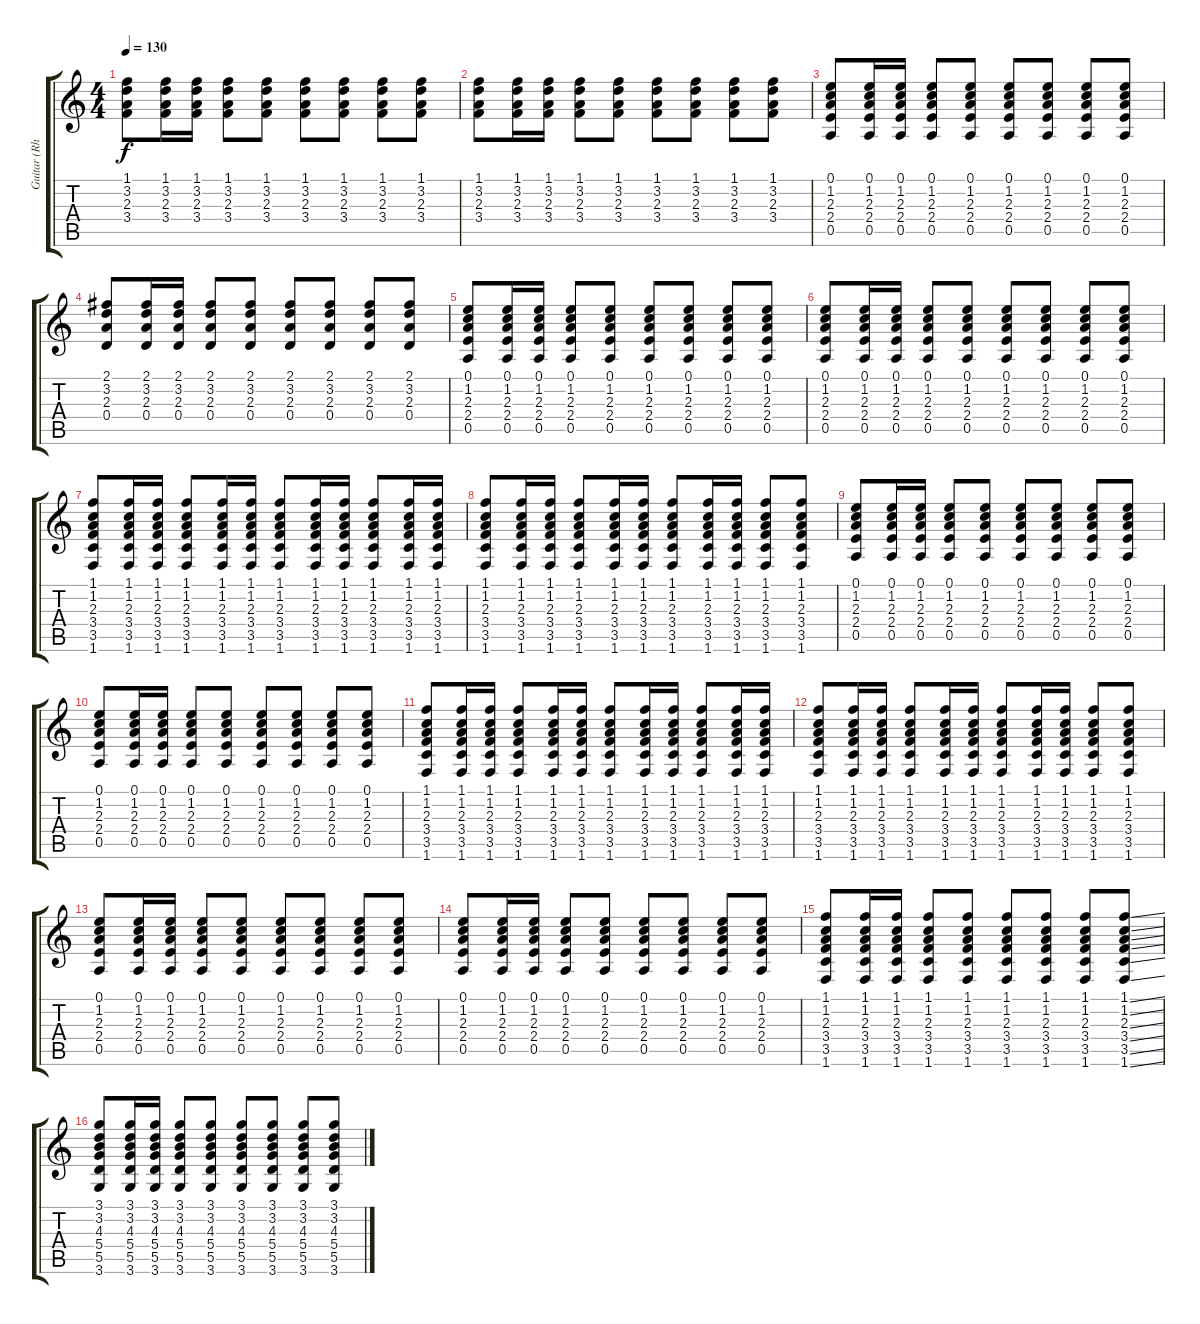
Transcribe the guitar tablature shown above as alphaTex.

\track ("Guitar (Rhythm)" "Guitar (Rh") {instrument acousticguitarsteel}
\staff {score tabs}
\tuning (E4 B3 G3 D3 A2 E2) {hide}
\ts (4 4)
\tempo 130
\clef g2
\ks c
(1.1 3.2 2.3 3.4).8{dy f} (1.1 3.2 2.3 3.4).16 (1.1 3.2 2.3 3.4).16 (1.1 3.2 2.3 3.4).8 (1.1 3.2 2.3 3.4).8 (1.1 3.2 2.3 3.4).8 (1.1 3.2 2.3 3.4).8 (1.1 3.2 2.3 3.4).8 (1.1 3.2 2.3 3.4).8 |
(1.1 3.2 2.3 3.4).8 (1.1 3.2 2.3 3.4).16 (1.1 3.2 2.3 3.4).16 (1.1 3.2 2.3 3.4).8 (1.1 3.2 2.3 3.4).8 (1.1 3.2 2.3 3.4).8 (1.1 3.2 2.3 3.4).8 (1.1 3.2 2.3 3.4).8 (1.1 3.2 2.3 3.4).8 |
(0.1 1.2 2.3 2.4 0.5).8 (0.1 1.2 2.3 2.4 0.5).16 (0.1 1.2 2.3 2.4 0.5).16 (0.1 1.2 2.3 2.4 0.5).8 (0.1 1.2 2.3 2.4 0.5).8 (0.1 1.2 2.3 2.4 0.5).8 (0.1 1.2 2.3 2.4 0.5).8 (0.1 1.2 2.3 2.4 0.5).8 (0.1 1.2 2.3 2.4 0.5).8 |
(2.1 3.2 2.3 0.4).8 (2.1 3.2 2.3 0.4).16 (2.1 3.2 2.3 0.4).16 (2.1 3.2 2.3 0.4).8 (2.1 3.2 2.3 0.4).8 (2.1 3.2 2.3 0.4).8 (2.1 3.2 2.3 0.4).8 (2.1 3.2 2.3 0.4).8 (2.1 3.2 2.3 0.4).8 |
(0.1 1.2 2.3 2.4 0.5).8 (0.1 1.2 2.3 2.4 0.5).16 (0.1 1.2 2.3 2.4 0.5).16 (0.1 1.2 2.3 2.4 0.5).8 (0.1 1.2 2.3 2.4 0.5).8 (0.1 1.2 2.3 2.4 0.5).8 (0.1 1.2 2.3 2.4 0.5).8 (0.1 1.2 2.3 2.4 0.5).8 (0.1 1.2 2.3 2.4 0.5).8 |
(0.1 1.2 2.3 2.4 0.5).8 (0.1 1.2 2.3 2.4 0.5).16 (0.1 1.2 2.3 2.4 0.5).16 (0.1 1.2 2.3 2.4 0.5).8 (0.1 1.2 2.3 2.4 0.5).8 (0.1 1.2 2.3 2.4 0.5).8 (0.1 1.2 2.3 2.4 0.5).8 (0.1 1.2 2.3 2.4 0.5).8 (0.1 1.2 2.3 2.4 0.5).8 |
(1.1 1.2 2.3 3.4 3.5 1.6).8 (1.1 1.2 2.3 3.4 3.5 1.6).16 (1.1 1.2 2.3 3.4 3.5 1.6).16 (1.1 1.2 2.3 3.4 3.5 1.6).8 (1.1 1.2 2.3 3.4 3.5 1.6).16 (1.1 1.2 2.3 3.4 3.5 1.6).16 (1.1 1.2 2.3 3.4 3.5 1.6).8 (1.1 1.2 2.3 3.4 3.5 1.6).16 (1.1 1.2 2.3 3.4 3.5 1.6).16 (1.1 1.2 2.3 3.4 3.5 1.6).8 (1.1 1.2 2.3 3.4 3.5 1.6).16 (1.1 1.2 2.3 3.4 3.5 1.6).16 |
(1.1 1.2 2.3 3.4 3.5 1.6).8 (1.1 1.2 2.3 3.4 3.5 1.6).16 (1.1 1.2 2.3 3.4 3.5 1.6).16 (1.1 1.2 2.3 3.4 3.5 1.6).8 (1.1 1.2 2.3 3.4 3.5 1.6).16 (1.1 1.2 2.3 3.4 3.5 1.6).16 (1.1 1.2 2.3 3.4 3.5 1.6).8 (1.1 1.2 2.3 3.4 3.5 1.6).16 (1.1 1.2 2.3 3.4 3.5 1.6).16 (1.1 1.2 2.3 3.4 3.5 1.6).8 (1.1 1.2 2.3 3.4 3.5 1.6).8 |
(0.1 1.2 2.3 2.4 0.5).8 (0.1 1.2 2.3 2.4 0.5).16 (0.1 1.2 2.3 2.4 0.5).16 (0.1 1.2 2.3 2.4 0.5).8 (0.1 1.2 2.3 2.4 0.5).8 (0.1 1.2 2.3 2.4 0.5).8 (0.1 1.2 2.3 2.4 0.5).8 (0.1 1.2 2.3 2.4 0.5).8 (0.1 1.2 2.3 2.4 0.5).8 |
(0.1 1.2 2.3 2.4 0.5).8 (0.1 1.2 2.3 2.4 0.5).16 (0.1 1.2 2.3 2.4 0.5).16 (0.1 1.2 2.3 2.4 0.5).8 (0.1 1.2 2.3 2.4 0.5).8 (0.1 1.2 2.3 2.4 0.5).8 (0.1 1.2 2.3 2.4 0.5).8 (0.1 1.2 2.3 2.4 0.5).8 (0.1 1.2 2.3 2.4 0.5).8 |
(1.1 1.2 2.3 3.4 3.5 1.6).8 (1.1 1.2 2.3 3.4 3.5 1.6).16 (1.1 1.2 2.3 3.4 3.5 1.6).16 (1.1 1.2 2.3 3.4 3.5 1.6).8 (1.1 1.2 2.3 3.4 3.5 1.6).16 (1.1 1.2 2.3 3.4 3.5 1.6).16 (1.1 1.2 2.3 3.4 3.5 1.6).8 (1.1 1.2 2.3 3.4 3.5 1.6).16 (1.1 1.2 2.3 3.4 3.5 1.6).16 (1.1 1.2 2.3 3.4 3.5 1.6).8 (1.1 1.2 2.3 3.4 3.5 1.6).16 (1.1 1.2 2.3 3.4 3.5 1.6).16 |
(1.1 1.2 2.3 3.4 3.5 1.6).8 (1.1 1.2 2.3 3.4 3.5 1.6).16 (1.1 1.2 2.3 3.4 3.5 1.6).16 (1.1 1.2 2.3 3.4 3.5 1.6).8 (1.1 1.2 2.3 3.4 3.5 1.6).16 (1.1 1.2 2.3 3.4 3.5 1.6).16 (1.1 1.2 2.3 3.4 3.5 1.6).8 (1.1 1.2 2.3 3.4 3.5 1.6).16 (1.1 1.2 2.3 3.4 3.5 1.6).16 (1.1 1.2 2.3 3.4 3.5 1.6).8 (1.1 1.2 2.3 3.4 3.5 1.6).8 |
(0.1 1.2 2.3 2.4 0.5).8 (0.1 1.2 2.3 2.4 0.5).16 (0.1 1.2 2.3 2.4 0.5).16 (0.1 1.2 2.3 2.4 0.5).8 (0.1 1.2 2.3 2.4 0.5).8 (0.1 1.2 2.3 2.4 0.5).8 (0.1 1.2 2.3 2.4 0.5).8 (0.1 1.2 2.3 2.4 0.5).8 (0.1 1.2 2.3 2.4 0.5).8 |
(0.1 1.2 2.3 2.4 0.5).8 (0.1 1.2 2.3 2.4 0.5).16 (0.1 1.2 2.3 2.4 0.5).16 (0.1 1.2 2.3 2.4 0.5).8 (0.1 1.2 2.3 2.4 0.5).8 (0.1 1.2 2.3 2.4 0.5).8 (0.1 1.2 2.3 2.4 0.5).8 (0.1 1.2 2.3 2.4 0.5).8 (0.1 1.2 2.3 2.4 0.5).8 |
(1.1 1.2 2.3 3.4 3.5 1.6).8 (1.1 1.2 2.3 3.4 3.5 1.6).16 (1.1 1.2 2.3 3.4 3.5 1.6).16 (1.1 1.2 2.3 3.4 3.5 1.6).8 (1.1 1.2 2.3 3.4 3.5 1.6).8 (1.1 1.2 2.3 3.4 3.5 1.6).8 (1.1 1.2 2.3 3.4 3.5 1.6).8 (1.1 1.2 2.3 3.4 3.5 1.6).8 (1.1{ss} 1.2{ss} 2.3{ss} 3.4{ss} 3.5{ss} 1.6{ss}).8 |
(3.1 3.2 4.3 5.4 5.5 3.6).8 (3.1 3.2 4.3 5.4 5.5 3.6).16 (3.1 3.2 4.3 5.4 5.5 3.6).16 (3.1 3.2 4.3 5.4 5.5 3.6).8 (3.1 3.2 4.3 5.4 5.5 3.6).8 (3.1 3.2 4.3 5.4 5.5 3.6).8 (3.1 3.2 4.3 5.4 5.5 3.6).8 (3.1 3.2 4.3 5.4 5.5 3.6).8 (3.1 3.2 4.3 5.4 5.5 3.6).8
